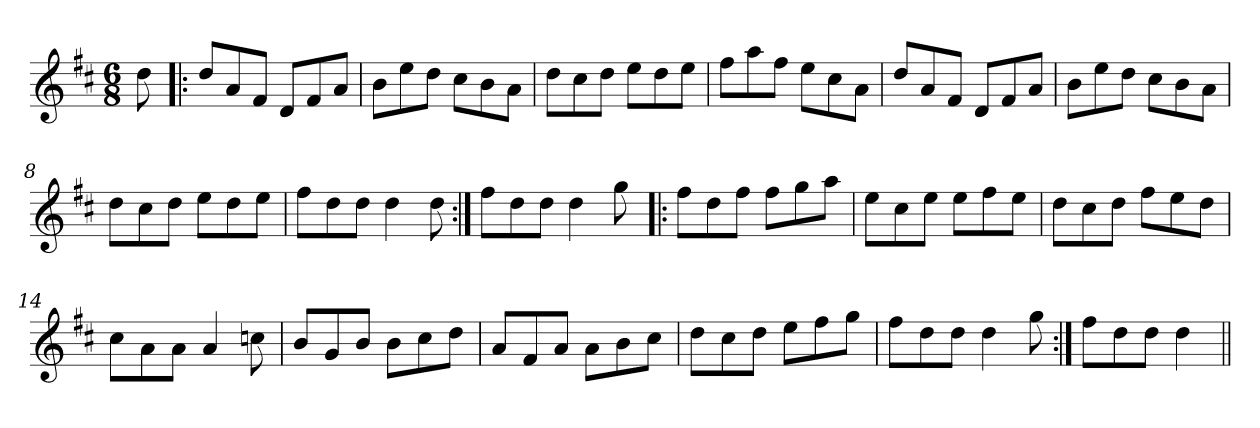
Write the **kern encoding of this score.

**kern
*part1
*staff1
*clefG2
*k[f#c#]
*D:
*M6/8
=1
8dd\
=2!|:
8dd/L
8a/
8f#/J
8d/L
8f#/
8a/J
=3
8b\L
8ee\
8dd\J
8cc#\L
8b\
8a\J
=4
8dd\L
8cc#\
8dd\J
8ee\L
8dd\
8ee\J
=5
8ff#\L
8aa\
8ff#\J
8ee\L
8cc#\
8a\J
=6
8dd/L
8a/
8f#/J
8d/L
8f#/
8a/J
=7
8b\L
8ee\
8dd\J
8cc#\L
8b\
8a\J
=8
8dd\L
8cc#\
8dd\J
8ee\L
8dd\
8ee\J
!!LO:LB:g=z
=9
8ff#\L
8dd\
8dd\J
4dd\
8dd\
=10:|!
8ff#\L
8dd\
8dd\J
4dd\
8gg\
=11!|:
8ff#\L
8dd\
8ff#\J
8ff#\L
8gg\
8aa\J
=12
8ee\L
8cc#\
8ee\J
8ee\L
8ff#\
8ee\J
=13
8dd\L
8cc#\
8dd\J
8ff#\L
8ee\
8dd\J
=14
8cc#\L
8a\
8a\J
4a/
8ccn\
=15
8b/L
8g/
8b/J
8b\L
8cc#\
8dd\J
!!LO:LB:g=z
=16
8a/L
8f#/
8a/J
8a\L
8b\
8cc#\J
=17
8dd\L
8cc#\
8dd\J
8ee\L
8ff#\
8gg\J
=18
8ff#\L
8dd\
8dd\J
4dd\
8gg\
=19:|!
8ff#\L
8dd\
8dd\J
4dd\
=||
*-
